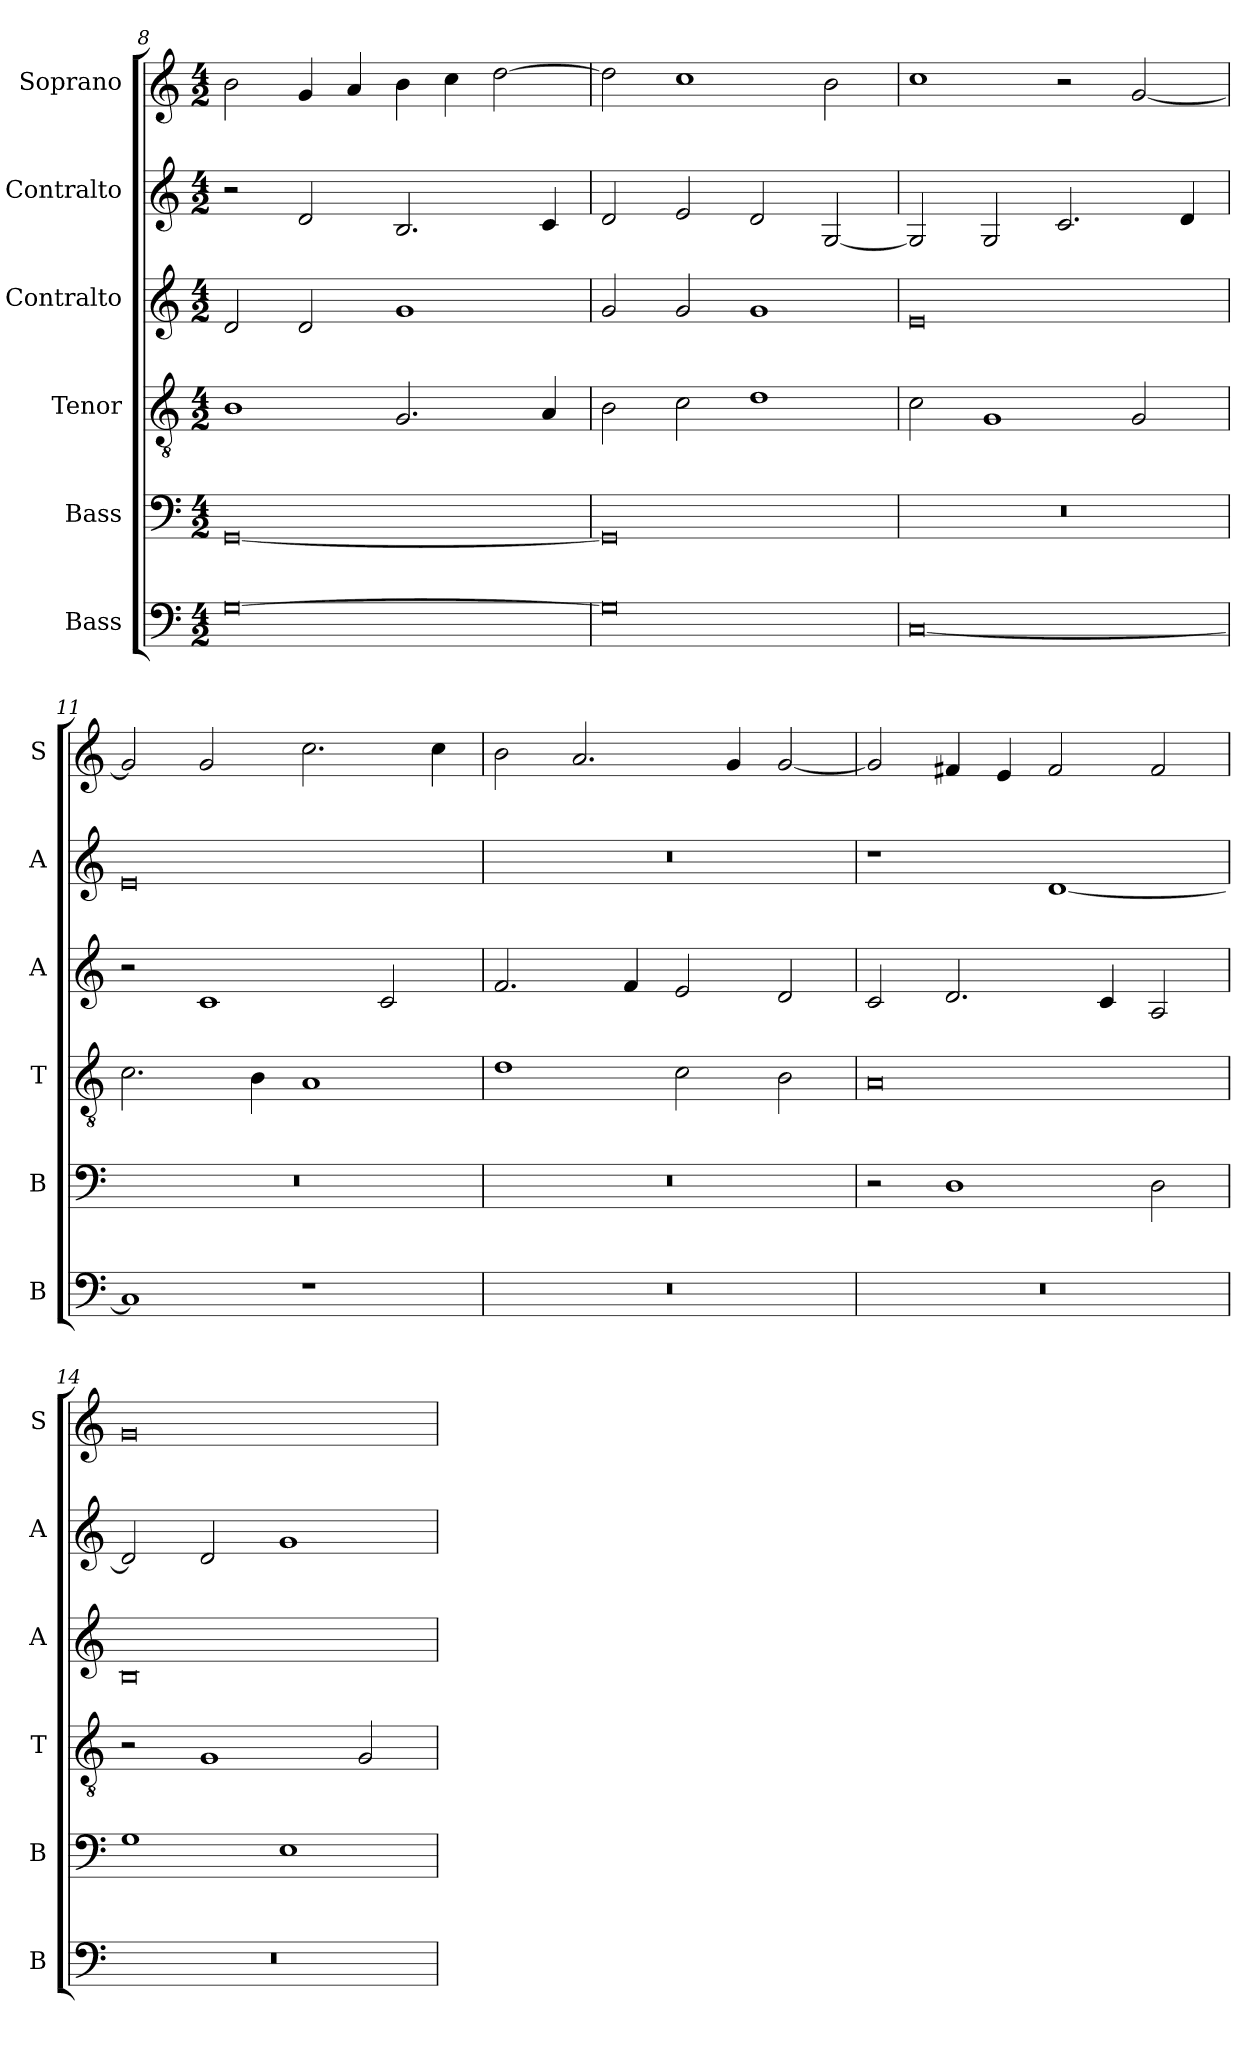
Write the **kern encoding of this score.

**kern	**kern	**kern	**kern	**kern	**kern
*part6	*part5	*part4	*part3	*part2	*part1
*staff6	*staff5	*staff4	*staff3	*staff2	*staff1
*I"Bass	*I"Bass	*I"Tenor	*I"Contralto	*I"Contralto	*I"Soprano
*I'B	*I'B	*I'T	*I'A	*I'A	*I'S
*clefF4	*clefF4	*clefGv2	*clefG2	*clefG2	*clefG2
*k[]	*k[]	*k[]	*k[]	*k[]	*k[]
*G:mix	*G:mix	*G:mix	*G:mix	*G:mix	*G:mix
*M4/2	*M4/2	*M4/2	*M4/2	*M4/2	*M4/2
=8	=8	=8	=8	=8	=8
[0G	[0GG	1B	2d	2r	2b
.	.	.	2d	2d	4g
.	.	.	.	.	4a
.	.	2.G	1g	2.B	4b
.	.	.	.	.	4cc
.	.	.	.	.	[2dd
.	.	4A	.	4c	.
=9	=9	=9	=9	=9	=9
0G]	0GG]	2B	2g	2d	2dd]
.	.	2c	2g	2e	1cc
.	.	1d	1g	2d	.
.	.	.	.	[2G	2b
=10	=10	=10	=10	=10	=10
[0C	0r	2c	0e	2G]	1cc
.	.	1G	.	2G	.
.	.	.	.	2.c	2r
.	.	2G	.	.	[2g
.	.	.	.	4d	.
=11	=11	=11	=11	=11	=11
1C]	0r	2.c	2r	0e	2g]
.	.	.	1c	.	2g
.	.	4B	.	.	.
1r	.	1A	.	.	2.cc
.	.	.	2c	.	.
.	.	.	.	.	4cc
=12	=12	=12	=12	=12	=12
0r	0r	1d	2.f	0r	2b
.	.	.	.	.	2.a
.	.	.	4f	.	.
.	.	2c	2e	.	.
.	.	.	.	.	4g
.	.	2B	2d	.	[2g
=13	=13	=13	=13	=13	=13
0r	2r	0A	2c	1r	2g]
.	1D	.	2.d	.	4f#X
.	.	.	.	.	4e
.	.	.	.	[1d	2f#
.	.	.	4c	.	.
.	2D	.	2A	.	2f#
=14	=14	=14	=14	=14	=14
0r	1G	2r	0B	2d]	0g
.	.	1G	.	2d	.
.	1E	.	.	1g	.
.	.	2G	.	.	.
=	=	=	=	=	=
*-	*-	*-	*-	*-	*-
